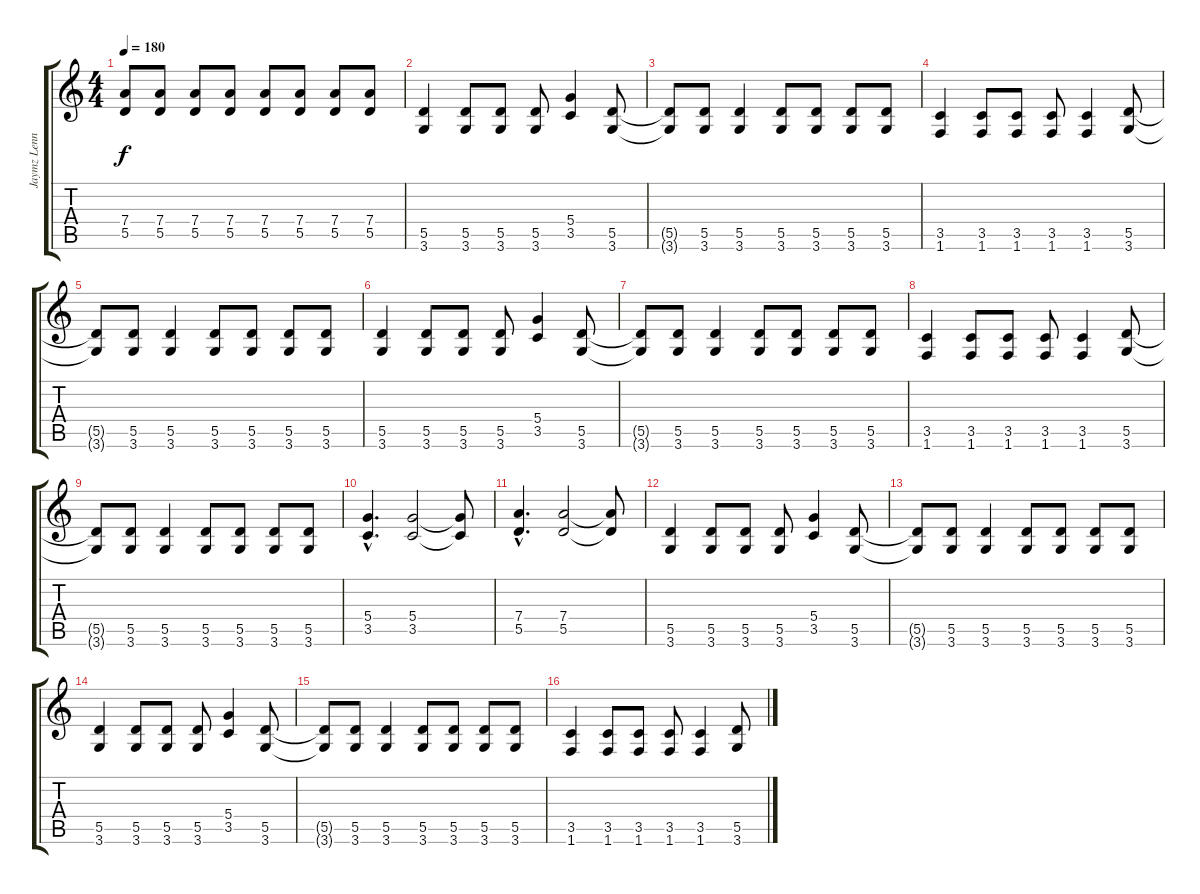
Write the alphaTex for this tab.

\track ("Jaymz Lennfield" "Jaymz Lenn") {instrument distortionguitar}
\staff {score tabs}
\tuning (E4 B3 G3 D3 A2 E2) {hide}
\ts (4 4)
\tempo 180
\clef g2
\ks c
(7.4 5.5).8{dy f} (7.4 5.5).8 (7.4 5.5).8 (7.4 5.5).8 (7.4 5.5).8 (7.4 5.5).8 (7.4 5.5).8 (7.4 5.5).8 |
(5.5 3.6).4 (5.5 3.6).8 (5.5 3.6).8 (5.5 3.6).8 (5.4 3.5).4 (5.5 3.6).8 |
(5.5{t} 3.6{t}).8 (5.5 3.6).8 (5.5 3.6).4 (5.5 3.6).8 (5.5 3.6).8 (5.5 3.6).8 (5.5 3.6).8 |
(3.5 1.6).4 (3.5 1.6).8 (3.5 1.6).8 (3.5 1.6).8 (3.5 1.6).4 (5.5 3.6).8 |
(5.5{t} 3.6{t}).8 (5.5 3.6).8 (5.5 3.6).4 (5.5 3.6).8 (5.5 3.6).8 (5.5 3.6).8 (5.5 3.6).8 |
(5.5 3.6).4 (5.5 3.6).8 (5.5 3.6).8 (5.5 3.6).8 (5.4 3.5).4 (5.5 3.6).8 |
(5.5{t} 3.6{t}).8 (5.5 3.6).8 (5.5 3.6).4 (5.5 3.6).8 (5.5 3.6).8 (5.5 3.6).8 (5.5 3.6).8 |
(3.5 1.6).4 (3.5 1.6).8 (3.5 1.6).8 (3.5 1.6).8 (3.5 1.6).4 (5.5 3.6).8 |
(5.5{t} 3.6{t}).8 (5.5 3.6).8 (5.5 3.6).4 (5.5 3.6).8 (5.5 3.6).8 (5.5 3.6).8 (5.5 3.6).8 |
(5.4{hac} 3.5{hac}).4{d} (5.4 3.5).2 (5.4{t} 3.5{t}).8 |
(7.4{hac} 5.5{hac}).4{d} (7.4 5.5).2 (7.4{t} 5.5{t}).8 |
(5.5 3.6).4 (5.5 3.6).8 (5.5 3.6).8 (5.5 3.6).8 (5.4 3.5).4 (5.5 3.6).8 |
(5.5{t} 3.6{t}).8 (5.5 3.6).8 (5.5 3.6).4 (5.5 3.6).8 (5.5 3.6).8 (5.5 3.6).8 (5.5 3.6).8 |
(5.5 3.6).4 (5.5 3.6).8 (5.5 3.6).8 (5.5 3.6).8 (5.4 3.5).4 (5.5 3.6).8 |
(5.5{t} 3.6{t}).8 (5.5 3.6).8 (5.5 3.6).4 (5.5 3.6).8 (5.5 3.6).8 (5.5 3.6).8 (5.5 3.6).8 |
(3.5 1.6).4 (3.5 1.6).8 (3.5 1.6).8 (3.5 1.6).8 (3.5 1.6).4 (5.5 3.6).8
